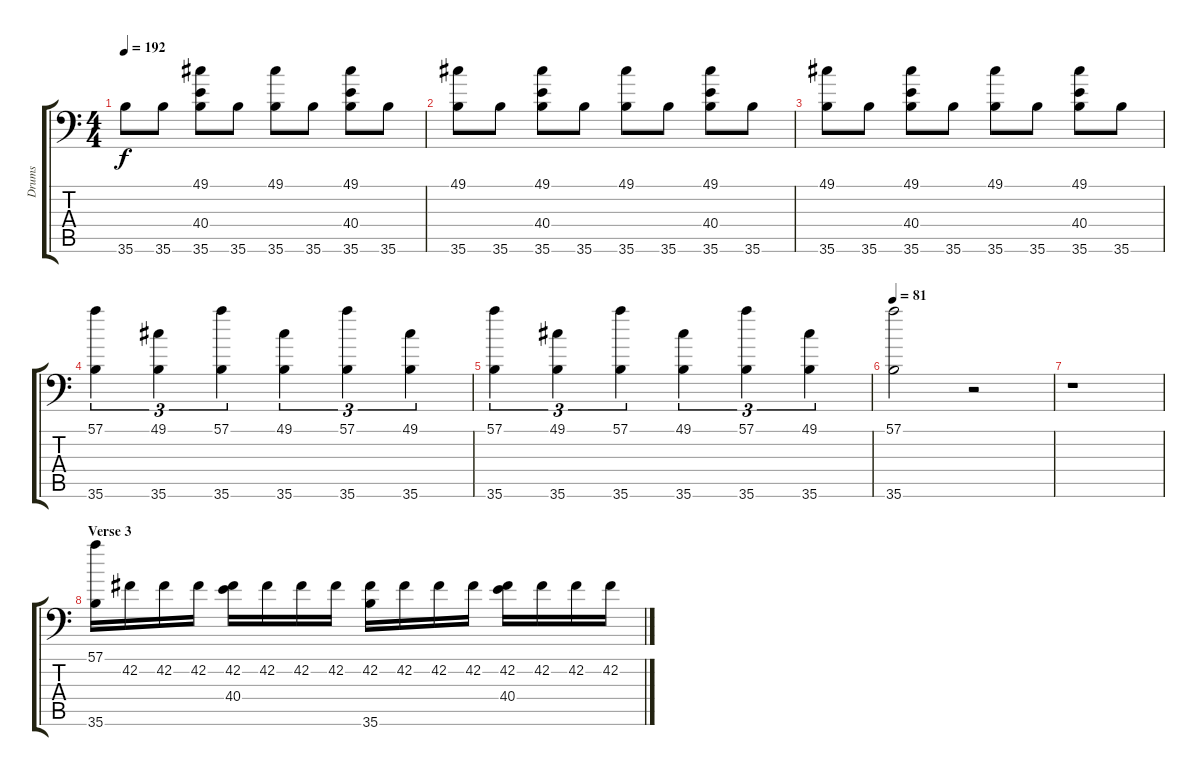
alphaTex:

\track ("Drums" "Drums") {instrument acousticgrandpiano}
\staff {score tabs}
\tuning (C-1 C-1 C-1 C-1 C-1 C-1) {hide}
\ts (4 4)
\tempo 192
\clef f4
\ks c
35.6.8{dy f} 35.6.8 (49.1 40.4 35.6).8 35.6.8 (49.1 35.6).8 35.6.8 (49.1 40.4 35.6).8 35.6.8 |
(49.1 35.6).8 35.6.8 (49.1 40.4 35.6).8 35.6.8 (49.1 35.6).8 35.6.8 (49.1 40.4 35.6).8 35.6.8 |
(49.1 35.6).8 35.6.8 (49.1 40.4 35.6).8 35.6.8 (49.1 35.6).8 35.6.8 (49.1 40.4 35.6).8 35.6.8 |
(57.1 35.6).4{tu (3 2)} (49.1 35.6).4{tu (3 2)} (57.1 35.6).4{tu (3 2)} (49.1 35.6).4{tu (3 2)} (57.1 35.6).4{tu (3 2)} (49.1 35.6).4{tu (3 2)} |
(57.1 35.6).4{tu (3 2)} (49.1 35.6).4{tu (3 2)} (57.1 35.6).4{tu (3 2)} (49.1 35.6).4{tu (3 2)} (57.1 35.6).4{tu (3 2)} (49.1 35.6).4{tu (3 2)} |
\tempo 81
(57.1 35.6).2 r.2 |
r.1 |
\section ("" "Verse 3")
(57.1 35.6).16 42.2.16 42.2.16 42.2.16 (42.2 40.4).16 42.2.16 42.2.16 42.2.16 (42.2 35.6).16 42.2.16 42.2.16 42.2.16 (42.2 40.4).16 42.2.16 42.2.16 42.2.16
